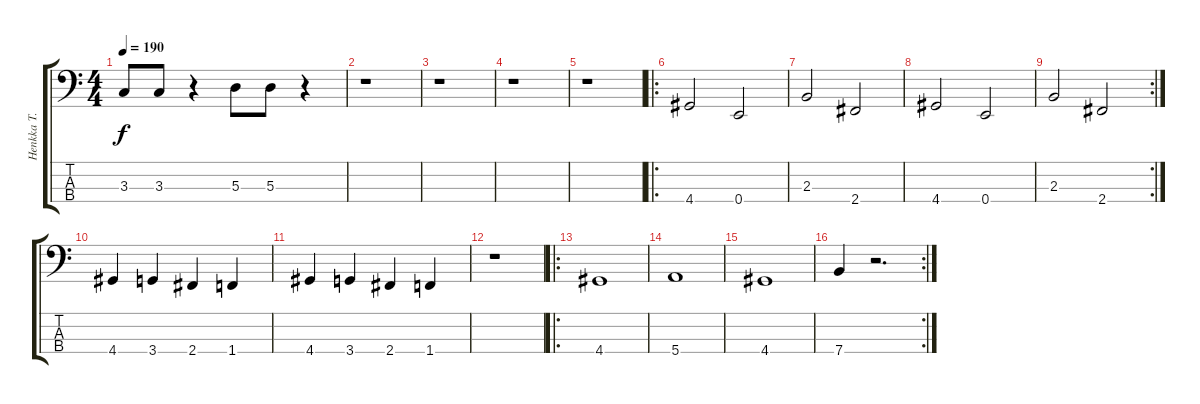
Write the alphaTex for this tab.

\track ("Henkka T. Blacksmith" "Henkka T. ") {instrument electricbasspick}
\staff {score tabs}
\tuning (G2 D2 A1 E1) {hide}
\ts (4 4)
\tempo 190
\clef f4
\ks c
3.3.8{dy f} 3.3.8 r.4 5.3.8 5.3.8 r.4 |
r.1 |
r.1 |
r.1 |
r.1 |
\ro
4.4.2 0.4.2 |
2.3.2 2.4.2 |
4.4.2 0.4.2 |
\rc 2
2.3.2 2.4.2 |
4.4.4 3.4.4 2.4.4 1.4.4 |
4.4.4 3.4.4 2.4.4 1.4.4 |
r.1 |
\ro
4.4.1 |
5.4.1 |
4.4.1 |
\rc 2
7.4.4 r.2{d}
